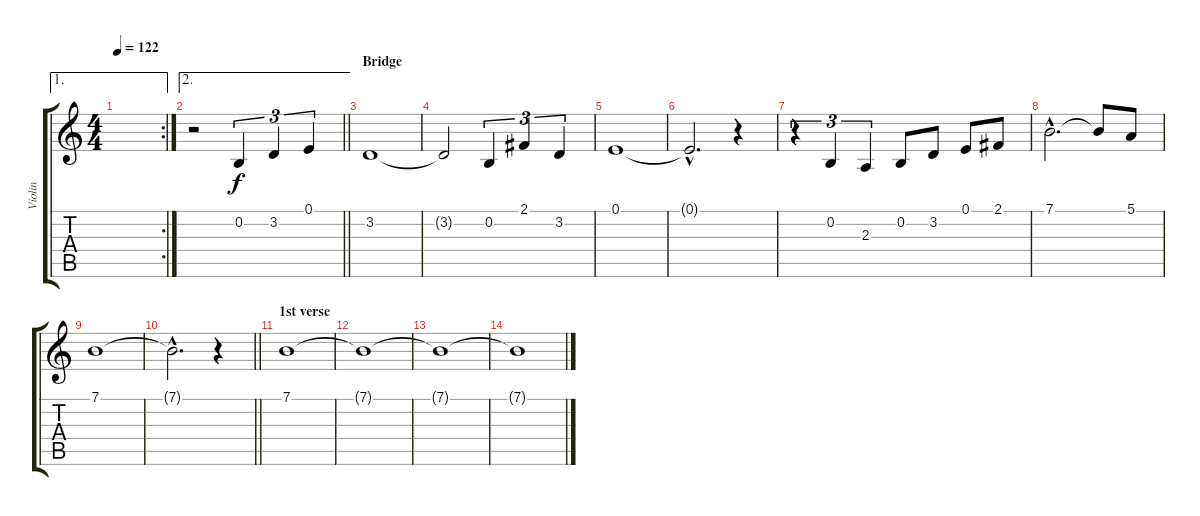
\track ("Violin" "Violin") {instrument violin}
\staff {score tabs}
\tuning (E4 B3 G3 D3 A2 E2) {hide}
\ae 1
\rc 2
\ts (4 4)
\tempo 122
\clef g2
\ks c
|
\ae 2
\barLineRight lightlight
r.2 0.2.4{tu (3 2) volume 10} 3.2.4{tu (3 2)} 0.1.4{tu (3 2)} |
\section ("" "Bridge")
3.2.1 |
3.2{t}.2 0.2.4{tu (3 2)} 2.1.4{tu (3 2)} 3.2.4{tu (3 2)} |
0.1.1 |
0.1{hac t}.2{d} r.4 |
r.4{tu (3 2)} 0.2.4{tu (3 2)} 2.3.4{tu (3 2)} 0.2.8 3.2.8 0.1.8 2.1.8 |
7.1{hac}.2{d} 7.1{t}.8 5.1.8 |
7.1.1 |
\barLineRight lightlight
7.1{hac t}.2{d} r.4 |
\section ("" "1st verse")
7.1.1{volume 6} |
7.1{t}.1 |
7.1{t}.1 |
7.1{t}.1
